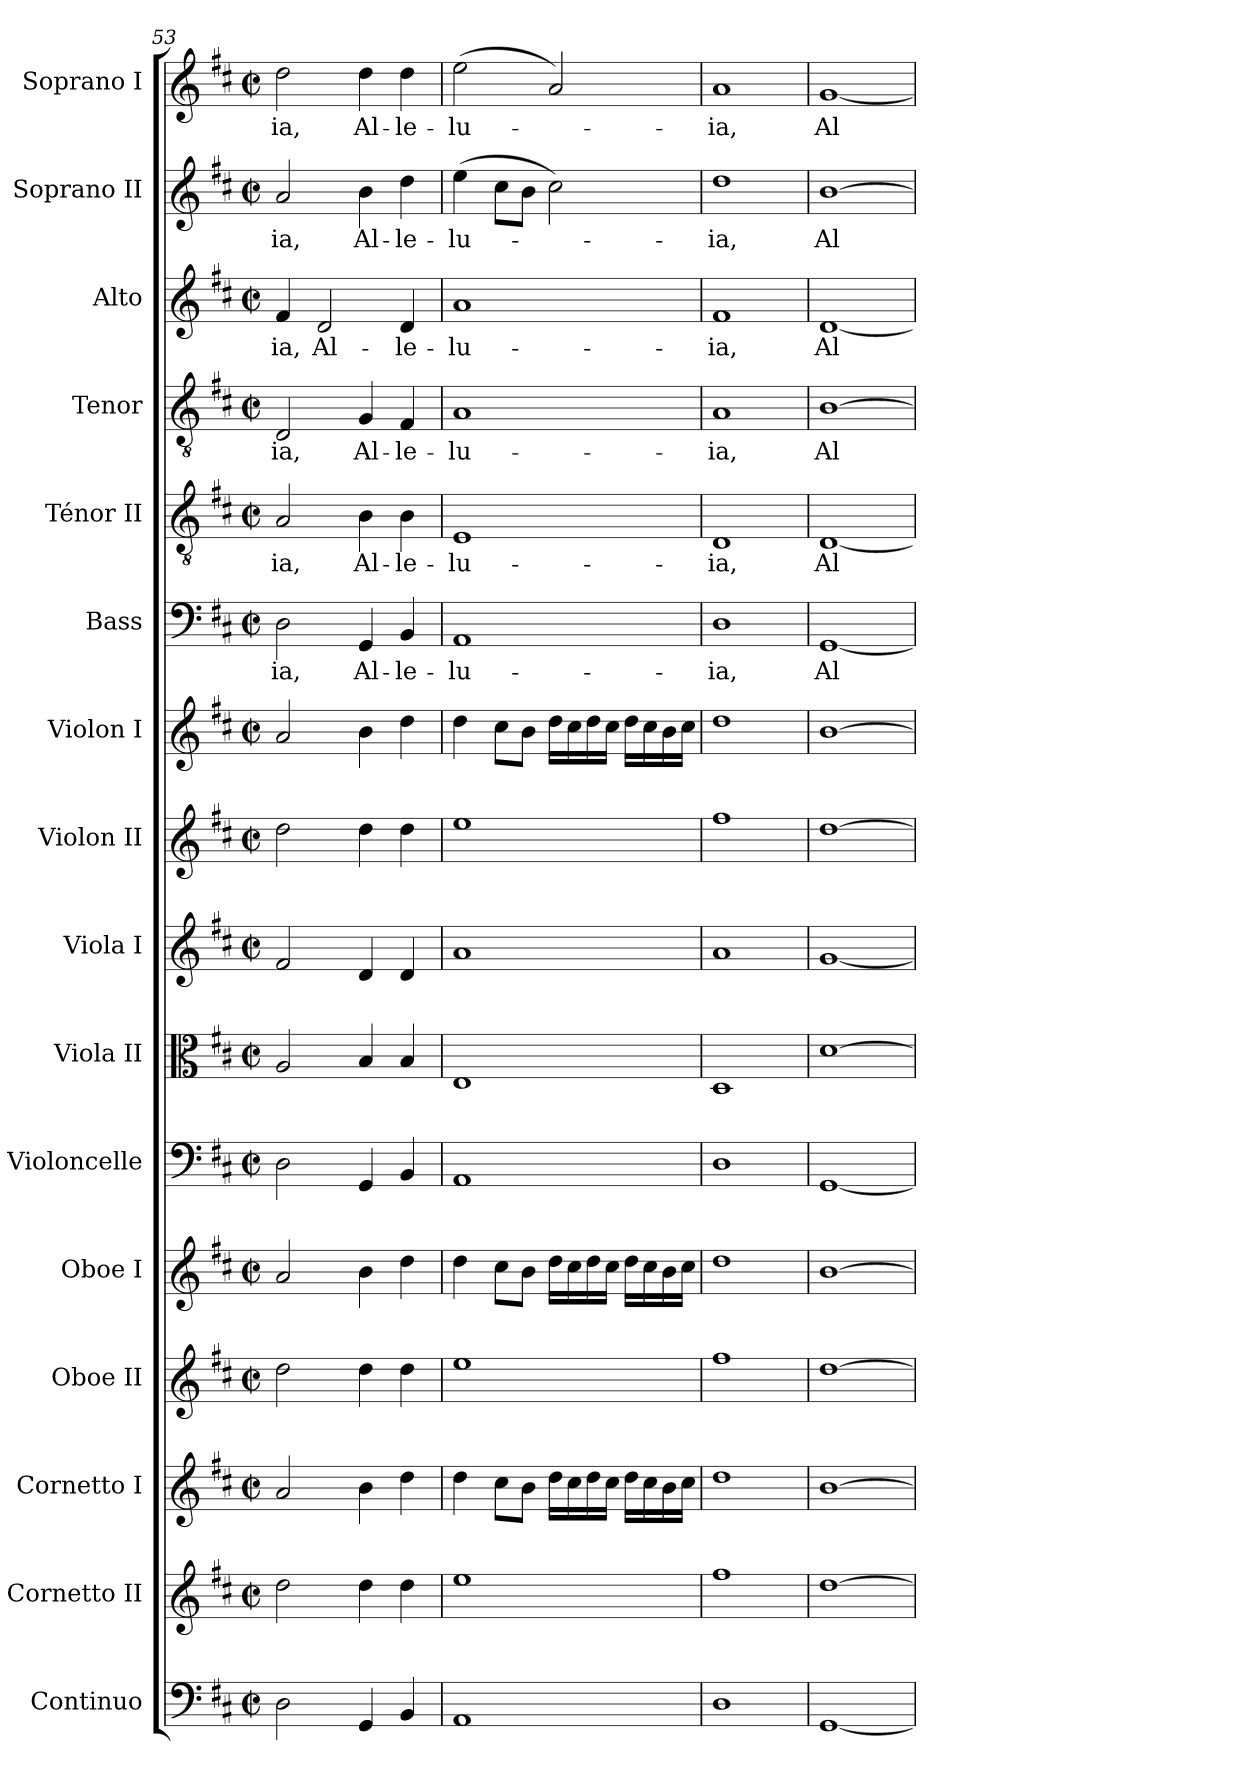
**kern	**kern	**kern	**kern	**kern	**kern	**kern	**kern	**kern	**kern	**kern	**text	**kern	**text	**kern	**text	**kern	**text	**kern	**text	**kern	**text
*part16	*part15	*part14	*part13	*part12	*part11	*part10	*part9	*part8	*part7	*part6	*part6	*part5	*part5	*part4	*part4	*part3	*part3	*part2	*part2	*part1	*part1
*staff16	*staff15	*staff14	*staff13	*staff12	*staff11	*staff10	*staff9	*staff8	*staff7	*staff6	*staff6	*staff5	*staff5	*staff4	*staff4	*staff3	*staff3	*staff2	*staff2	*staff1	*staff1
*I"Continuo	*I"Cornetto II	*I"Cornetto I	*I"Oboe II	*I"Oboe I	*I"Violoncelle	*I"Viola II	*I"Viola I	*I"Violon II	*I"Violon I	*I"Bass	*	*I"Ténor II	*	*I"Tenor	*	*I"Alto	*	*I"Soprano II	*	*I"Soprano I	*
*I'Cont.	*I'Cor. II	*I'Cor. I	*I'Ob II	*I'Ob I	*I'Vlc	*I'Vla.II	*I'Vla.I	*I'Vln.II	*I'Vln.I	*I'B.	*	*I'T.II	*	*	*	*I'A.	*	*I'S.II	*	*I'S.I	*
*clefF4	*clefG2	*clefG2	*clefG2	*clefG2	*clefF4	*clefC3	*clefG2	*clefG2	*clefG2	*clefF4	*	*clefGv2	*	*clefGv2	*	*clefG2	*	*clefG2	*	*clefG2	*
*k[f#c#]	*k[f#c#]	*k[f#c#]	*k[f#c#]	*k[f#c#]	*k[f#c#]	*k[f#c#]	*k[f#c#]	*k[f#c#]	*k[f#c#]	*k[f#c#]	*	*k[f#c#]	*	*k[f#c#]	*	*k[f#c#]	*	*k[f#c#]	*	*k[f#c#]	*
*M2/2	*M2/2	*M2/2	*M2/2	*M2/2	*M2/2	*M2/2	*M2/2	*M2/2	*M2/2	*M2/2	*	*M2/2	*	*M2/2	*	*M2/2	*	*M2/2	*	*M2/2	*
*met(c|)	*met(c|)	*met(c|)	*met(c|)	*met(c|)	*met(c|)	*met(c|)	*met(c|)	*met(c|)	*met(c|)	*met(c|)	*	*met(c|)	*	*met(c|)	*	*met(c|)	*	*met(c|)	*	*met(c|)	*
=53	=53	=53	=53	=53	=53	=53	=53	=53	=53	=53	=53	=53	=53	=53	=53	=53	=53	=53	=53	=53	=53
!	!	!	!	!	!	!	!	!	!	!	!LO:LY:b	!	!LO:LY:b	!	!LO:LY:b	!	!LO:LY:b	!	!LO:LY:b	!	!LO:LY:b
2D\	2dd\	2a/	2dd\	2a/	2D\	2A/	2f#/	2dd\	2a/	2D\	-ia,	2A/	-ia,	2D/	-ia,	4f#/	-ia,	2a/	-ia,	2dd\	-ia,
!	!	!	!	!	!	!	!	!	!	!	!	!	!	!	!	!	!LO:LY:b	!	!	!	!
.	.	.	.	.	.	.	.	.	.	.	.	.	.	.	.	2d/	Al-	.	.	.	.
!	!	!	!	!	!	!	!	!	!	!	!LO:LY:b	!	!LO:LY:b	!	!LO:LY:b	!	!	!	!LO:LY:b	!	!LO:LY:b
4GG/	4dd\	4b\	4dd\	4b\	4GG/	4B/	4d/	4dd\	4b\	4GG/	Al-	4B\	Al-	4G/	Al-	.	.	4b\	Al-	4dd\	Al-
!	!	!	!	!	!	!	!	!	!	!	!LO:LY:b	!	!LO:LY:b	!	!LO:LY:b	!	!LO:LY:b	!	!LO:LY:b	!	!LO:LY:b
4BB/	4dd\	4dd\	4dd\	4dd\	4BB/	4B/	4d/	4dd\	4dd\	4BB/	-le-	4B\	-le-	4F#/	-le-	4d/	-le-	4dd\	-le-	4dd\	-le-
=54	=54	=54	=54	=54	=54	=54	=54	=54	=54	=54	=54	=54	=54	=54	=54	=54	=54	=54	=54	=54	=54
!	!	!	!	!	!	!	!	!	!	!	!LO:LY:b	!	!LO:LY:b	!	!LO:LY:b	!	!LO:LY:b	!	!LO:LY:b	!	!LO:LY:b
1AA	1ee	4dd\	1ee	4dd\	1AA	1E	1a	1ee	4dd\	1AA	-lu-	1E	-lu-	1A	-lu-	1a	-lu-	(4ee\	-lu-	(2ee\	-lu-
.	.	8cc#\L	.	8cc#\L	.	.	.	.	8cc#\L	.	.	.	.	.	.	.	.	8cc#\L	.	.	.
.	.	8b\J	.	8b\J	.	.	.	.	8b\J	.	.	.	.	.	.	.	.	8b\J	.	.	.
.	.	16dd\LL	.	16dd\LL	.	.	.	.	16dd\LL	.	.	.	.	.	.	.	.	2cc#\)	.	2a/)	.
.	.	16cc#\	.	16cc#\	.	.	.	.	16cc#\	.	.	.	.	.	.	.	.	.	.	.	.
.	.	16dd\	.	16dd\	.	.	.	.	16dd\	.	.	.	.	.	.	.	.	.	.	.	.
.	.	16cc#\JJ	.	16cc#\JJ	.	.	.	.	16cc#\JJ	.	.	.	.	.	.	.	.	.	.	.	.
.	.	16dd\LL	.	16dd\LL	.	.	.	.	16dd\LL	.	.	.	.	.	.	.	.	.	.	.	.
.	.	16cc#\	.	16cc#\	.	.	.	.	16cc#\	.	.	.	.	.	.	.	.	.	.	.	.
.	.	16b\	.	16b\	.	.	.	.	16b\	.	.	.	.	.	.	.	.	.	.	.	.
.	.	16cc#\JJ	.	16cc#\JJ	.	.	.	.	16cc#\JJ	.	.	.	.	.	.	.	.	.	.	.	.
=55	=55	=55	=55	=55	=55	=55	=55	=55	=55	=55	=55	=55	=55	=55	=55	=55	=55	=55	=55	=55	=55
!	!	!	!	!	!	!	!	!	!	!	!LO:LY:b	!	!LO:LY:b	!	!LO:LY:b	!	!LO:LY:b	!	!LO:LY:b	!	!LO:LY:b
1D	1ff#	1dd	1ff#	1dd	1D	1D	1a	1ff#	1dd	1D	-ia,	1D	-ia,	1A	-ia,	1f#	-ia,	1dd	-ia,	1a	-ia,
!!LO:PB:g=z
=56	=56	=56	=56	=56	=56	=56	=56	=56	=56	=56	=56	=56	=56	=56	=56	=56	=56	=56	=56	=56	=56
!	!	!	!	!	!	!	!	!	!	!	!LO:LY:b	!	!LO:LY:b	!	!LO:LY:b	!	!LO:LY:b	!	!LO:LY:b	!	!LO:LY:b
[1GG	[1dd	[1b	[1dd	[1b	[1GG	[1d	[1g	[1dd	[1b	[1GG	Al-	[1D	Al-	[1B	Al-	[1d	Al-	[1b	Al-	[1g	Al-
=	=	=	=	=	=	=	=	=	=	=	=	=	=	=	=	=	=	=	=	=	=
*-	*-	*-	*-	*-	*-	*-	*-	*-	*-	*-	*-	*-	*-	*-	*-	*-	*-	*-	*-	*-	*-
